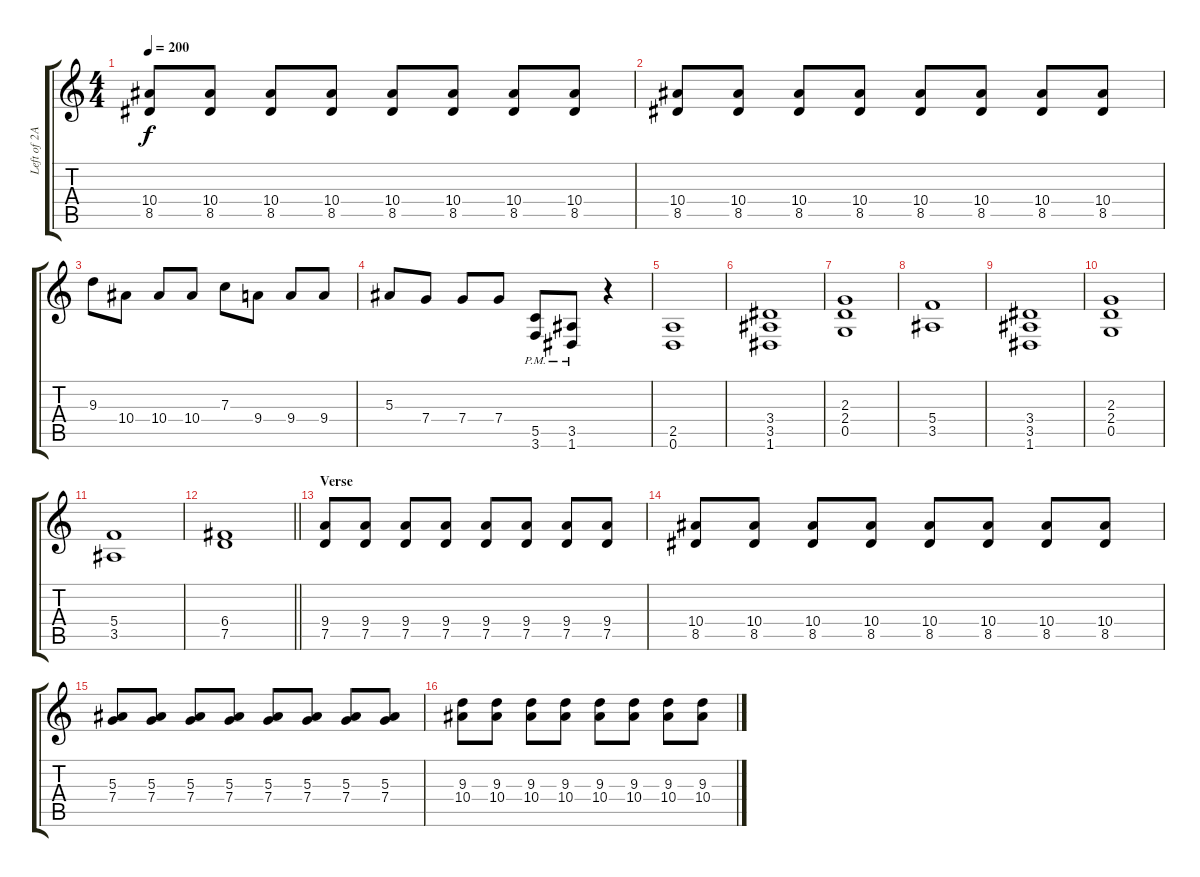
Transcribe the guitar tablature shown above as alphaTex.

\track ("Left of 2A" "Left of 2A") {solo instrument distortionguitar}
\staff {score tabs}
\tuning (D4 A3 F3 C3 G2 D2) {hide}
\ts (4 4)
\tempo 200
\clef g2
\ks c
(10.4 8.5).8{dy f} (10.4 8.5).8 (10.4 8.5).8 (10.4 8.5).8 (10.4 8.5).8 (10.4 8.5).8 (10.4 8.5).8 (10.4 8.5).8 |
(10.4 8.5).8 (10.4 8.5).8 (10.4 8.5).8 (10.4 8.5).8 (10.4 8.5).8 (10.4 8.5).8 (10.4 8.5).8 (10.4 8.5).8 |
9.3.8 10.4.8 10.4.8 10.4.8 7.3.8 9.4.8 9.4.8 9.4.8 |
5.3.8 7.4.8 7.4.8 7.4.8 (5.5{pm} 3.6{pm}).8 (3.5{pm} 1.6{pm}).8 r.4 |
(2.5 0.6).1 |
(3.4 3.5 1.6).1 |
(2.3 2.4 0.5).1 |
(5.4 3.5).1 |
(3.4 3.5 1.6).1 |
(2.3 2.4 0.5).1 |
(5.4 3.5).1 |
\barLineRight lightlight
(6.4 7.5).1 |
\section ("" "Verse")
(9.4 7.5).8 (9.4 7.5).8 (9.4 7.5).8 (9.4 7.5).8 (9.4 7.5).8 (9.4 7.5).8 (9.4 7.5).8 (9.4 7.5).8 |
(10.4 8.5).8 (10.4 8.5).8 (10.4 8.5).8 (10.4 8.5).8 (10.4 8.5).8 (10.4 8.5).8 (10.4 8.5).8 (10.4 8.5).8 |
(5.3 7.4).8 (5.3 7.4).8 (5.3 7.4).8 (5.3 7.4).8 (5.3 7.4).8 (5.3 7.4).8 (5.3 7.4).8 (5.3 7.4).8 |
(9.3 10.4).8 (9.3 10.4).8 (9.3 10.4).8 (9.3 10.4).8 (9.3 10.4).8 (9.3 10.4).8 (9.3 10.4).8 (9.3 10.4).8
